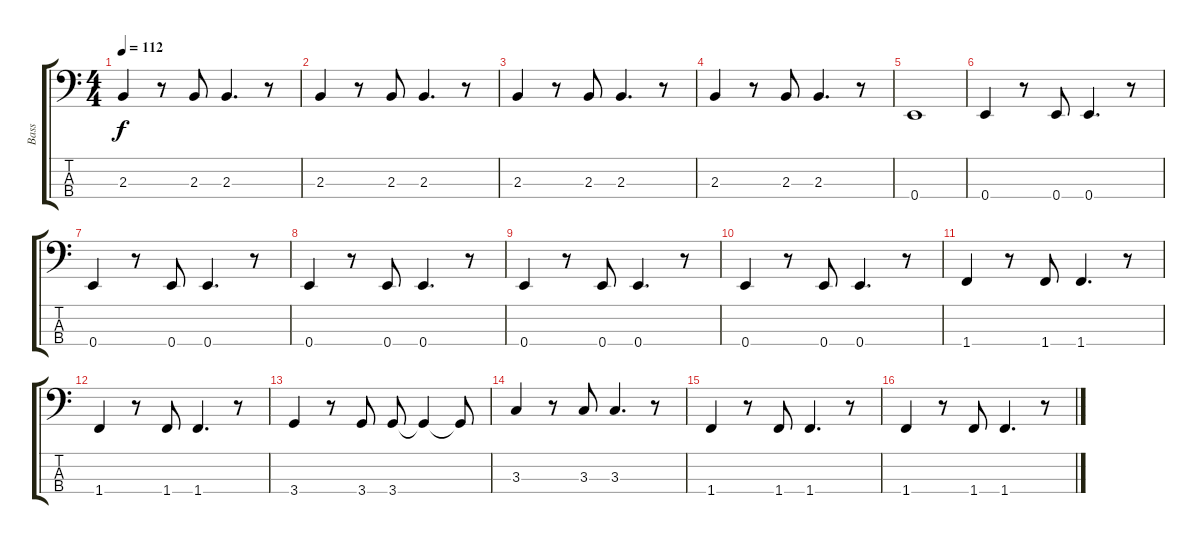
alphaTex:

\track ("Bass" "Bass") {instrument electricbasspick}
\staff {score tabs}
\tuning (G2 D2 A1 E1) {hide}
\ts (4 4)
\tempo 112
\clef f4
\ks c
2.3.4{dy f} r.8 2.3.8 2.3.4{d} r.8 |
2.3.4 r.8 2.3.8 2.3.4{d} r.8 |
2.3.4 r.8 2.3.8 2.3.4{d} r.8 |
2.3.4 r.8 2.3.8 2.3.4{d} r.8 |
0.4.1 |
0.4.4 r.8 0.4.8 0.4.4{d} r.8 |
0.4.4 r.8 0.4.8 0.4.4{d} r.8 |
0.4.4 r.8 0.4.8 0.4.4{d} r.8 |
0.4.4 r.8 0.4.8 0.4.4{d} r.8 |
0.4.4 r.8 0.4.8 0.4.4{d} r.8 |
1.4.4 r.8 1.4.8 1.4.4{d} r.8 |
1.4.4 r.8 1.4.8 1.4.4{d} r.8 |
3.4.4 r.8 3.4.8 3.4.8 3.4{t}.4 3.4{t}.8 |
3.3.4 r.8 3.3.8 3.3.4{d} r.8 |
1.4.4 r.8 1.4.8 1.4.4{d} r.8 |
1.4.4 r.8 1.4.8 1.4.4{d} r.8
